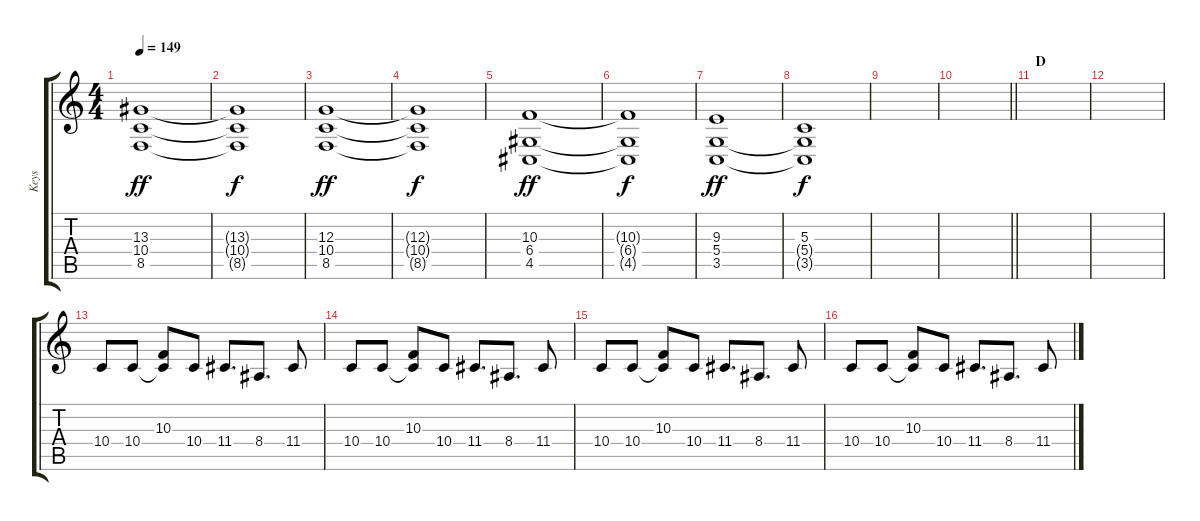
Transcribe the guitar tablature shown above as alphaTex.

\track ("Keys" "Keys") {instrument lead1square}
\staff {score tabs}
\tuning (E4 B3 G3 D3 A2 E2) {hide}
\ts (4 4)
\tempo 149
\clef g2
\ks c
(13.3 10.4 8.5).1{dy ff instrument pad6metallic} |
(13.3{t} 10.4{t} 8.5{t}).1{dy f} |
(12.3 10.4 8.5).1{dy ff} |
(12.3{t} 10.4{t} 8.5{t}).1{dy f} |
(10.3 6.4 4.5).1{dy ff} |
(10.3{t} 6.4{t} 4.5{t}).1{dy f} |
(9.3 5.4 3.5).1{dy ff} |
(5.3 5.4{t} 3.5{t}).1{dy f} |
|
\barLineRight lightlight
|
\section ("" "D")
|
|
10.4.8 10.4.8 (10.3 10.4{t}).8 10.4.8 11.4.8{d} 8.4.8{d} 11.4.8 |
10.4.8 10.4.8 (10.3 10.4{t}).8 10.4.8 11.4.8{d} 8.4.8{d} 11.4.8 |
10.4.8 10.4.8 (10.3 10.4{t}).8 10.4.8 11.4.8{d} 8.4.8{d} 11.4.8 |
10.4.8 10.4.8 (10.3 10.4{t}).8 10.4.8 11.4.8{d} 8.4.8{d} 11.4.8
